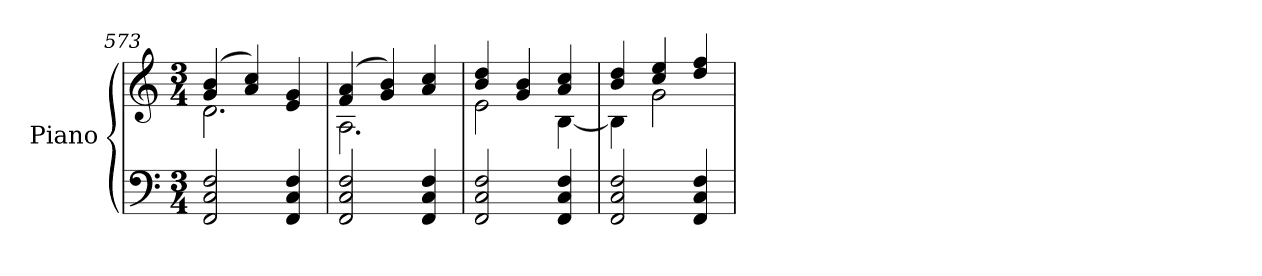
**kern	**kern
*part1	*part1
*staff2	*staff1
*I"Piano	*
*I'Pno.	*
*clefF4	*clefG2
*k[]	*k[]
*M3/4	*M3/4
=573	=573
*	*^
2FF/ 2C/ 2F/	(4g/ 4b/	2.d\
.	4a/ 4cc/)	.
4FF/ 4C/ 4F/	4e/ 4g/	.
!!LO:LB:g=z	!!
=574	=574	=574
*	*MM90	*
2FF/ 2C/ 2F/	(4f/ 4a/	2.A\
.	4g/ 4b/)	.
4FF/ 4C/ 4F/	4a/ 4cc/	.
=575	=575	=575
2FF/ 2C/ 2F/	4b/ 4dd/	2e\
.	4g/ 4b/	.
4FF/ 4C/ 4F/	4a/ 4cc/	[4B\
=576	=576	=576
*	*MM100	*
2FF/ 2C/ 2F/	4b/ 4dd/	4B\]
.	4cc/ 4ee/	2g\
4FF/ 4C/ 4F/	4dd/ 4ff/	.
*	*v	*v
=	=
*-	*-
